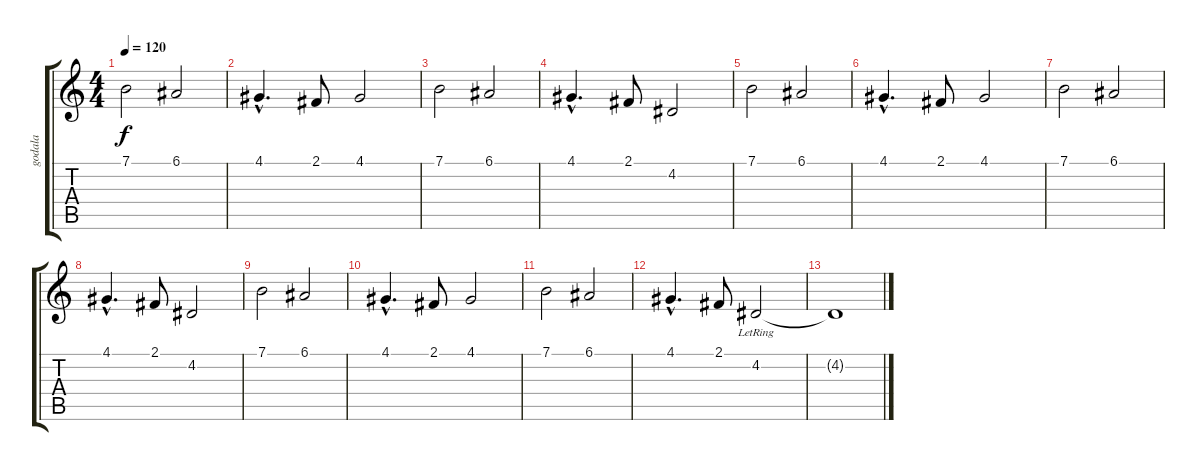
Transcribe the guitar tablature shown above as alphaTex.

\track ("godala" "godala") {instrument stringensemble2}
\staff {score tabs}
\tuning (E4 B3 G3 D3 A2 E2) {hide}
\ts (4 4)
\tempo 120
\clef g2
\ks c
7.1.2{dy f} 6.1.2 |
4.1{hac}.4{d} 2.1.8 4.1.2 |
7.1.2 6.1.2 |
4.1{hac}.4{d} 2.1.8 4.2.2 |
7.1.2 6.1.2 |
4.1{hac}.4{d} 2.1.8 4.1.2 |
7.1.2 6.1.2 |
4.1{hac}.4{d} 2.1.8 4.2.2 |
7.1.2 6.1.2 |
4.1{hac}.4{d} 2.1.8 4.1.2 |
7.1.2 6.1.2 |
4.1{hac}.4{d} 2.1.8 4.2{lr}.2 |
4.2{t}.1
